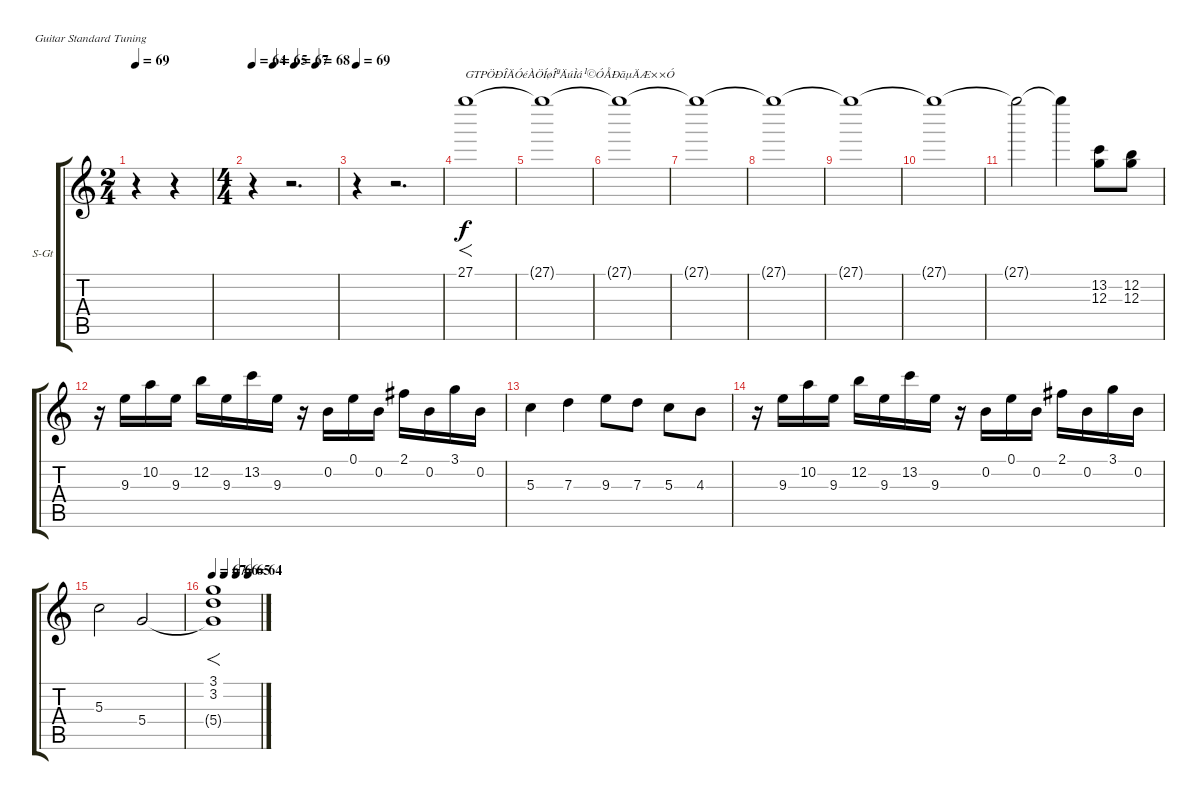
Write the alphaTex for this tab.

\bracketExtendMode groupsimilarinstruments
\firstSystemTrackNameOrientation horizontal
\otherSystemsTrackNameOrientation horizontal
\track ("ÏÒÀÖ" "S-Gt") {instrument stringensemble1}
\staff {score tabs}
\tuning (E4 B3 G3 D3 A2 E2)
\displaytranspose 12
\ts (2 4)
\tempo 69
\clef g2
\ks c
r.4{dy f instrument stringensemble1} r.4 |
\ts (4 4)
\tempo 64
\tempo (65 0.25)
\tempo (67 0.5)
\tempo (68 0.75)
r.4 r.2{d} |
\tempo 69
r.4 r.2{d} |
27.1.1{f txt "GTPÖÐÎÄÓéÀÖÍøÎªÄúÌá¹©ÓÅÐãµÄÆ××Ó"} |
27.1{t}.1 |
27.1{t}.1 |
27.1{t}.1 |
27.1{t}.1 |
27.1{t}.1 |
27.1{t}.1 |
27.1{t}.2 27.1{t}.4 (13.2 12.3).8 (12.2 12.3).8 |
r.16 9.3.16 10.2.16 9.3.16 12.2.16 9.3.16 13.2.16 9.3.16 r.16 0.2.16 0.1.16 0.2.16 2.1.16 0.2.16 3.1.16 0.2.16 |
5.3.4 7.3.4 9.3.8 7.3.8 5.3.8 4.3.8 |
r.16 9.3.16 10.2.16 9.3.16 12.2.16 9.3.16 13.2.16 9.3.16 r.16 0.2.16 0.1.16 0.2.16 2.1.16 0.2.16 3.1.16 0.2.16 |
5.3.2 5.4.2 |
\tempo 67
\tempo (66 0.25)
\tempo (65 0.5)
\tempo (64 0.75)
(3.1 3.2 5.4{t}).1{f}
